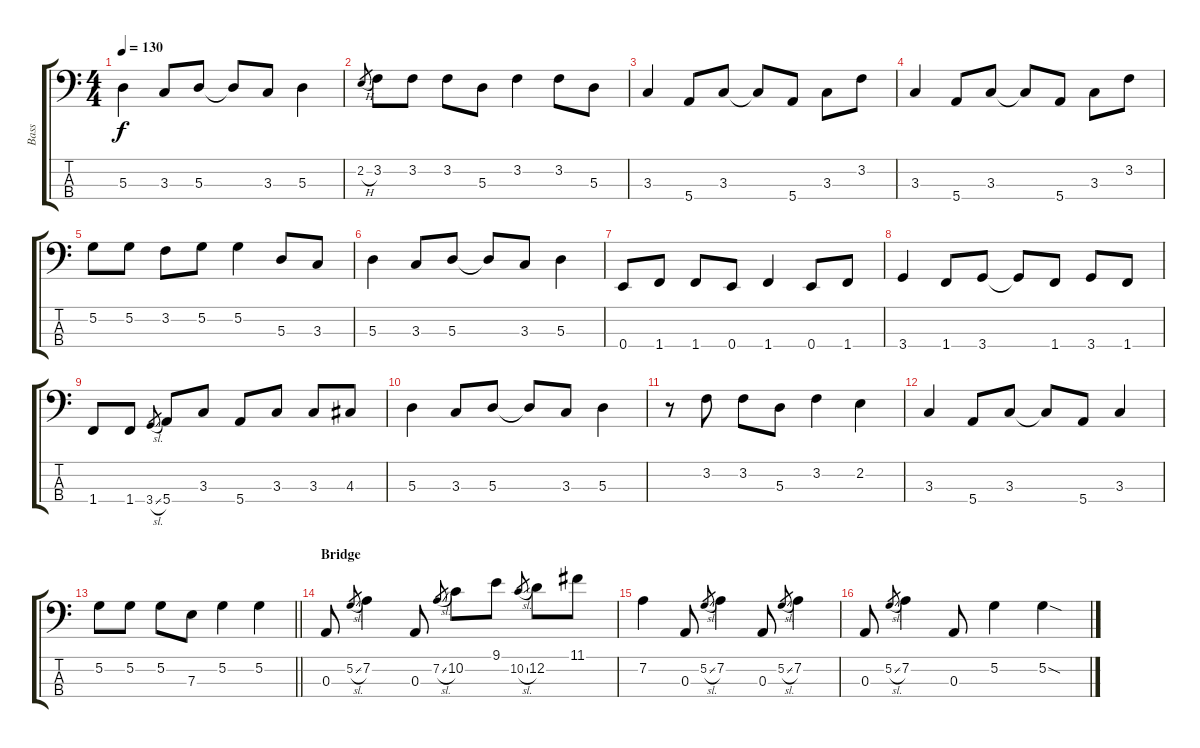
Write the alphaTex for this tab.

\track ("Bass" "Bass") {instrument electricbassfinger}
\staff {score tabs}
\tuning (G2 D2 A1 E1) {hide}
\ts (4 4)
\tempo 130
\clef f4
\ks c
5.3.4{dy f} 3.3.8 5.3.8 5.3{t}.8 3.3.8 5.3.4 |
2.2{h}.8{gr} 3.2.8 3.2.8 3.2.8 5.3.8 3.2.4 3.2.8 5.3.8 |
3.3.4 5.4.8 3.3.8 3.3{t}.8 5.4.8 3.3.8 3.2.8 |
3.3.4 5.4.8 3.3.8 3.3{t}.8 5.4.8 3.3.8 3.2.8 |
5.2.8 5.2.8 3.2.8 5.2.8 5.2.4 5.3.8 3.3.8 |
5.3.4 3.3.8 5.3.8 5.3{t}.8 3.3.8 5.3.4 |
0.4.8 1.4.8 1.4.8 0.4.8 1.4.4 0.4.8 1.4.8 |
3.4.4 1.4.8 3.4.8 3.4{t}.8 1.4.8 3.4.8 1.4.8 |
1.4.8 1.4.8 3.4{sl}.8{gr} 5.4.8 3.3.8 5.4.8 3.3.8 3.3.8 4.3.8 |
5.3.4 3.3.8 5.3.8 5.3{t}.8 3.3.8 5.3.4 |
r.8 3.2.8 3.2.8 5.3.8 3.2.4 2.2.4 |
3.3.4 5.4.8 3.3.8 3.3{t}.8 5.4.8 3.3.4 |
\barLineRight lightlight
5.2.8 5.2.8 5.2.8 7.3.8 5.2.4 5.2.4 |
\section ("" "Bridge")
0.3.8 5.2{sl}.8{gr} 7.2.4 0.3.8 7.2{sl}.8{gr} 10.2.8 9.1.8 10.2{sl}.8{gr} 12.2.8 11.1.8 |
7.2.4 0.3.8 5.2{sl}.8{gr} 7.2.4 0.3.8 5.2{sl}.8{gr} 7.2.4 |
0.3.8 5.2{sl}.8{gr} 7.2.4 0.3.8 5.2.4 5.2{sod}.4
